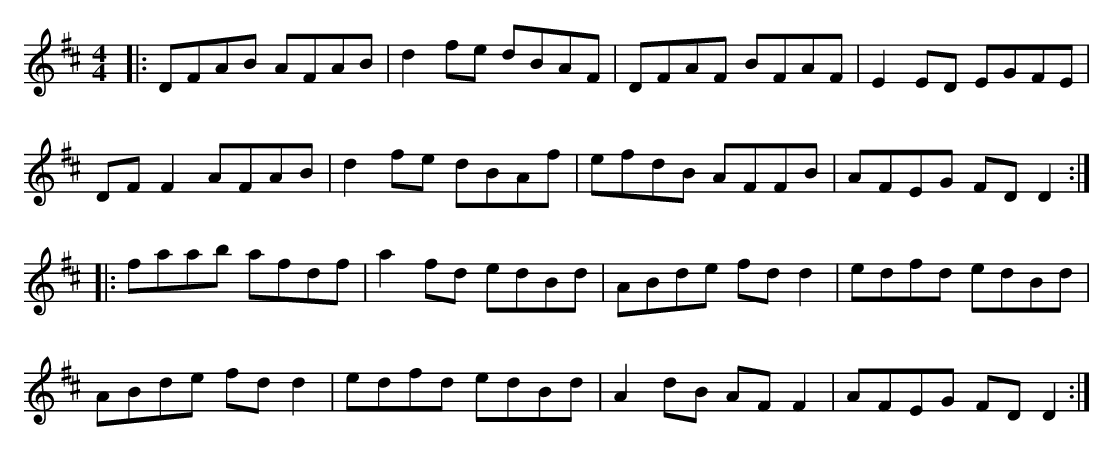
X:1
M:4/4
K:D
|:DFAB AFAB|d2fe dBAF|DFAF BFAF|E2ED EGFE|
DFF2 AFAB|d2fe dBAf|efdB AFFB|AFEG FDD2:|
|:faab afdf|a2fd edBd|ABde fdd2|edfd edBd|
ABde fdd2|edfd edBd|A2dB AFF2|AFEG FDD2:|
